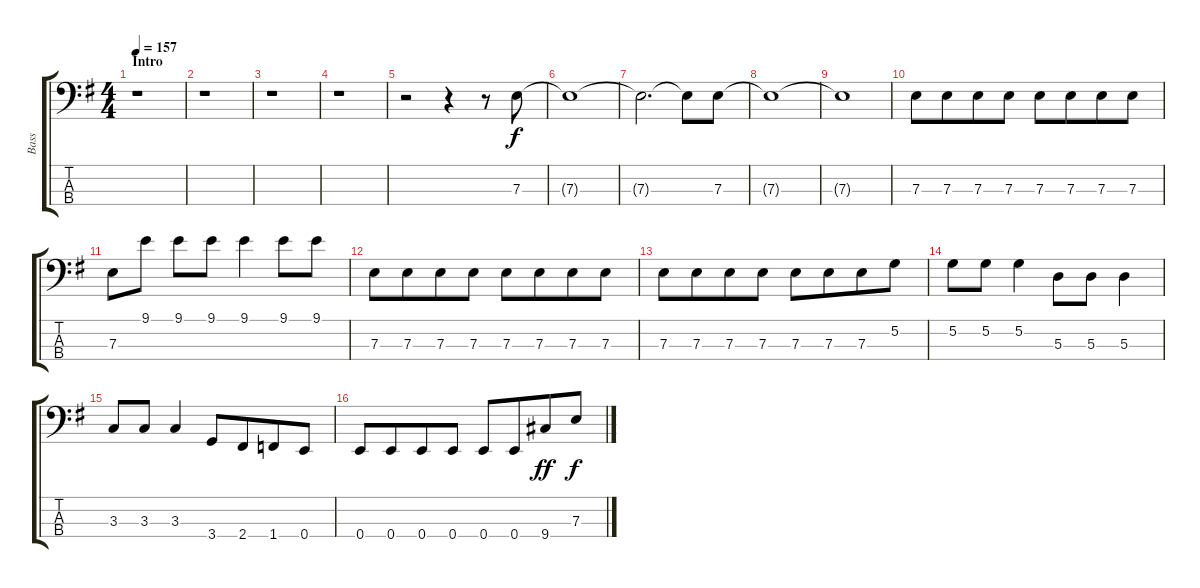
\track ("Bass" "Bass") {instrument electricbassfinger}
\staff {score tabs}
\tuning (G2 D2 A1 E1) {hide}
\ts (4 4)
\section ("" "Intro")
\tempo 157
\clef f4
\ks g
r.1{dy f instrument electricbassfinger} |
r.1 |
r.1 |
r.1 |
r.2 r.4 r.8 7.3.8 |
7.3{t}.1 |
7.3{t}.2{d} 7.3{t}.8 7.3.8 |
7.3{t}.1 |
7.3{t}.1 |
7.3.8 7.3.8{beam merge} 7.3.8 7.3.8 7.3.8 7.3.8{beam merge} 7.3.8 7.3.8 |
7.3.8 9.1.8 9.1.8 9.1.8 9.1.4 9.1.8 9.1.8 |
7.3.8 7.3.8{beam merge} 7.3.8 7.3.8 7.3.8 7.3.8{beam merge} 7.3.8 7.3.8 |
7.3.8 7.3.8{beam merge} 7.3.8 7.3.8 7.3.8 7.3.8{beam merge} 7.3.8 5.2.8 |
5.2.8 5.2.8 5.2.4 5.3.8 5.3.8 5.3.4 |
3.3.8 3.3.8 3.3.4 3.4.8 2.4.8{beam merge} 1.4.8 0.4.8 |
0.4.8 0.4.8{beam merge} 0.4.8 0.4.8 0.4.8 0.4.8{beam merge} 9.4.8{dy ff} 7.3.8{dy f}
